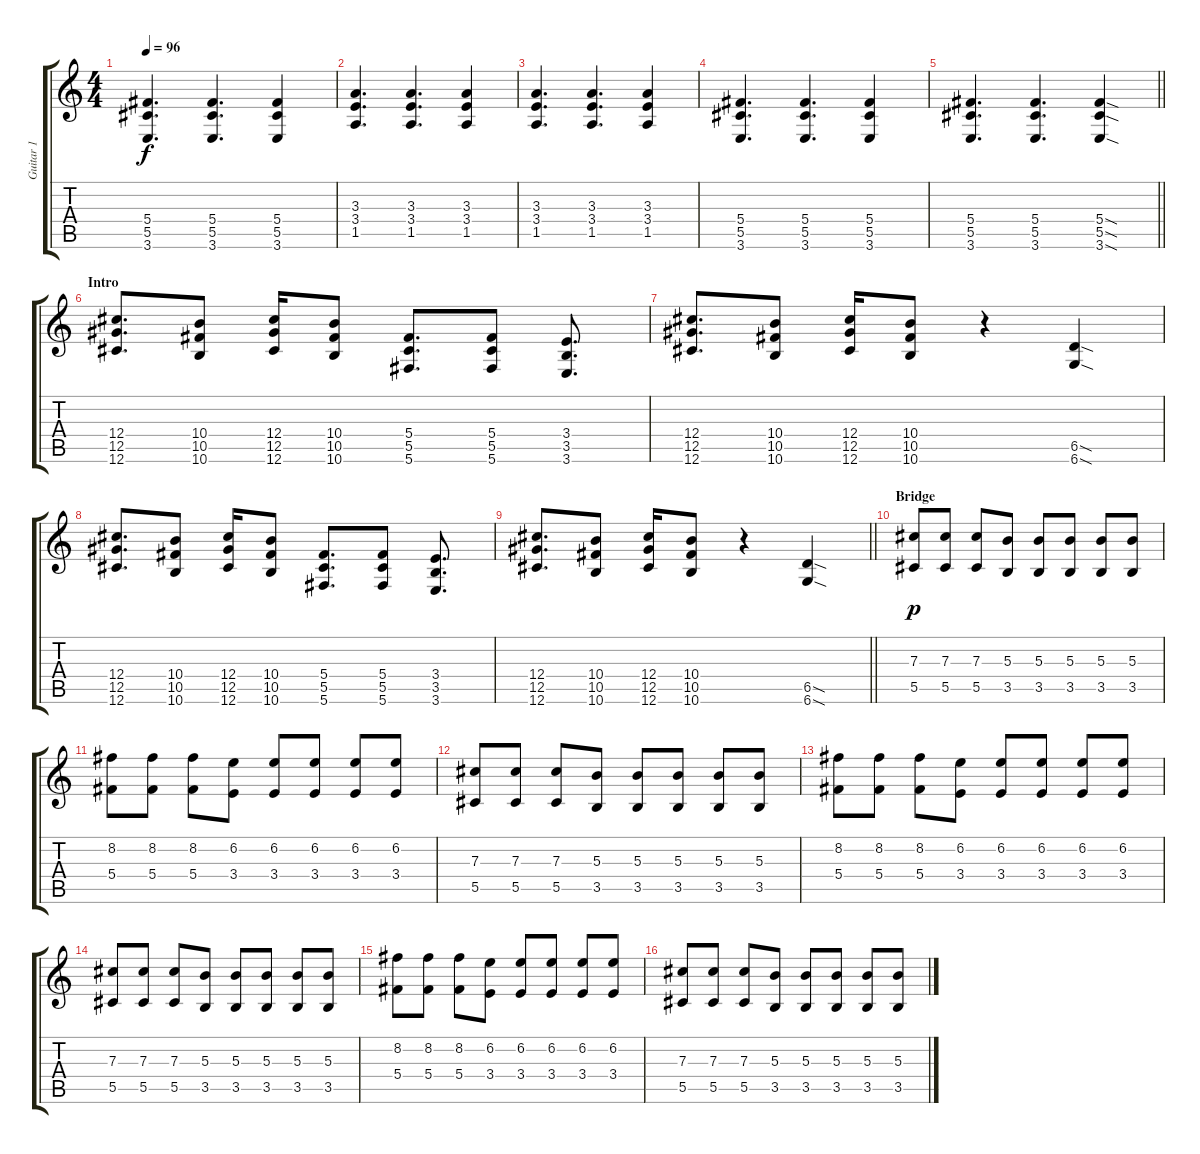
\track ("Guitar 1" "Guitar 1") {instrument distortionguitar}
\staff {score tabs}
\tuning (Eb4 Bb3 Gb3 Db3 Ab2 Db2) {hide}
\ts (4 4)
\tempo 96
\clef g2
\ks c
(5.4 5.5 3.6).4{d dy f} (5.4 5.5 3.6).4{d} (5.4 5.5 3.6).4 |
(3.3 3.4 1.5).4{d} (3.3 3.4 1.5).4{d} (3.3 3.4 1.5).4 |
(3.3 3.4 1.5).4{d} (3.3 3.4 1.5).4{d} (3.3 3.4 1.5).4 |
(5.4 5.5 3.6).4{d} (5.4 5.5 3.6).4{d} (5.4 5.5 3.6).4 |
\barLineRight lightlight
(5.4 5.5 3.6).4{d} (5.4 5.5 3.6).4{d} (5.4{sod} 5.5{sod} 3.6{sod}).4 |
\section ("" "Intro")
(12.4 12.5 12.6).8{d} (10.4 10.5 10.6).8 (12.4 12.5 12.6).16 (10.4 10.5 10.6).8 (5.4 5.5 5.6).8{d} (5.4 5.5 5.6).8 (3.4 3.5 3.6).8{d} |
(12.4 12.5 12.6).8{d} (10.4 10.5 10.6).8 (12.4 12.5 12.6).16 (10.4 10.5 10.6).8 r.4 (6.5{sod} 6.6{sod}).4 |
(12.4 12.5 12.6).8{d} (10.4 10.5 10.6).8 (12.4 12.5 12.6).16 (10.4 10.5 10.6).8 (5.4 5.5 5.6).8{d} (5.4 5.5 5.6).8 (3.4 3.5 3.6).8{d} |
\barLineRight lightlight
(12.4 12.5 12.6).8{d} (10.4 10.5 10.6).8 (12.4 12.5 12.6).16 (10.4 10.5 10.6).8 r.4 (6.5{sod} 6.6{sod}).4 |
\section ("" "Bridge")
(7.3 5.5).8{dy p volume 4 balance 0 instrument overdrivenguitar} (7.3 5.5).8 (7.3 5.5).8 (5.3 3.5).8 (5.3 3.5).8{volume 4 balance 16 instrument distortionguitar} (5.3 3.5).8 (5.3 3.5).8 (5.3 3.5).8 |
(8.2 5.4).8{volume 4 balance 0 instrument distortionguitar} (8.2 5.4).8 (8.2 5.4).8{balance 16} (6.2 3.4).8 (6.2 3.4).8{volume 4 balance 0} (6.2 3.4).8 (6.2 3.4).8 (6.2 3.4).8 |
(7.3 5.5).8{volume 4 balance 0 instrument overdrivenguitar} (7.3 5.5).8 (7.3 5.5).8 (5.3 3.5).8 (5.3 3.5).8{volume 4 balance 16 instrument distortionguitar} (5.3 3.5).8 (5.3 3.5).8 (5.3 3.5).8 |
(8.2 5.4).8{volume 4 balance 0 instrument distortionguitar} (8.2 5.4).8 (8.2 5.4).8{balance 16} (6.2 3.4).8 (6.2 3.4).8{volume 4 balance 0} (6.2 3.4).8 (6.2 3.4).8 (6.2 3.4).8 |
(7.3 5.5).8{volume 4 balance 0 instrument overdrivenguitar} (7.3 5.5).8 (7.3 5.5).8 (5.3 3.5).8 (5.3 3.5).8{volume 4 balance 16 instrument distortionguitar} (5.3 3.5).8 (5.3 3.5).8 (5.3 3.5).8 |
(8.2 5.4).8{volume 4 balance 0 instrument distortionguitar} (8.2 5.4).8 (8.2 5.4).8{balance 16} (6.2 3.4).8 (6.2 3.4).8{volume 4 balance 0} (6.2 3.4).8 (6.2 3.4).8 (6.2 3.4).8 |
(7.3 5.5).8{volume 4 balance 0 instrument overdrivenguitar} (7.3 5.5).8 (7.3 5.5).8 (5.3 3.5).8 (5.3 3.5).8{volume 4 balance 16 instrument distortionguitar} (5.3 3.5).8 (5.3 3.5).8 (5.3 3.5).8
